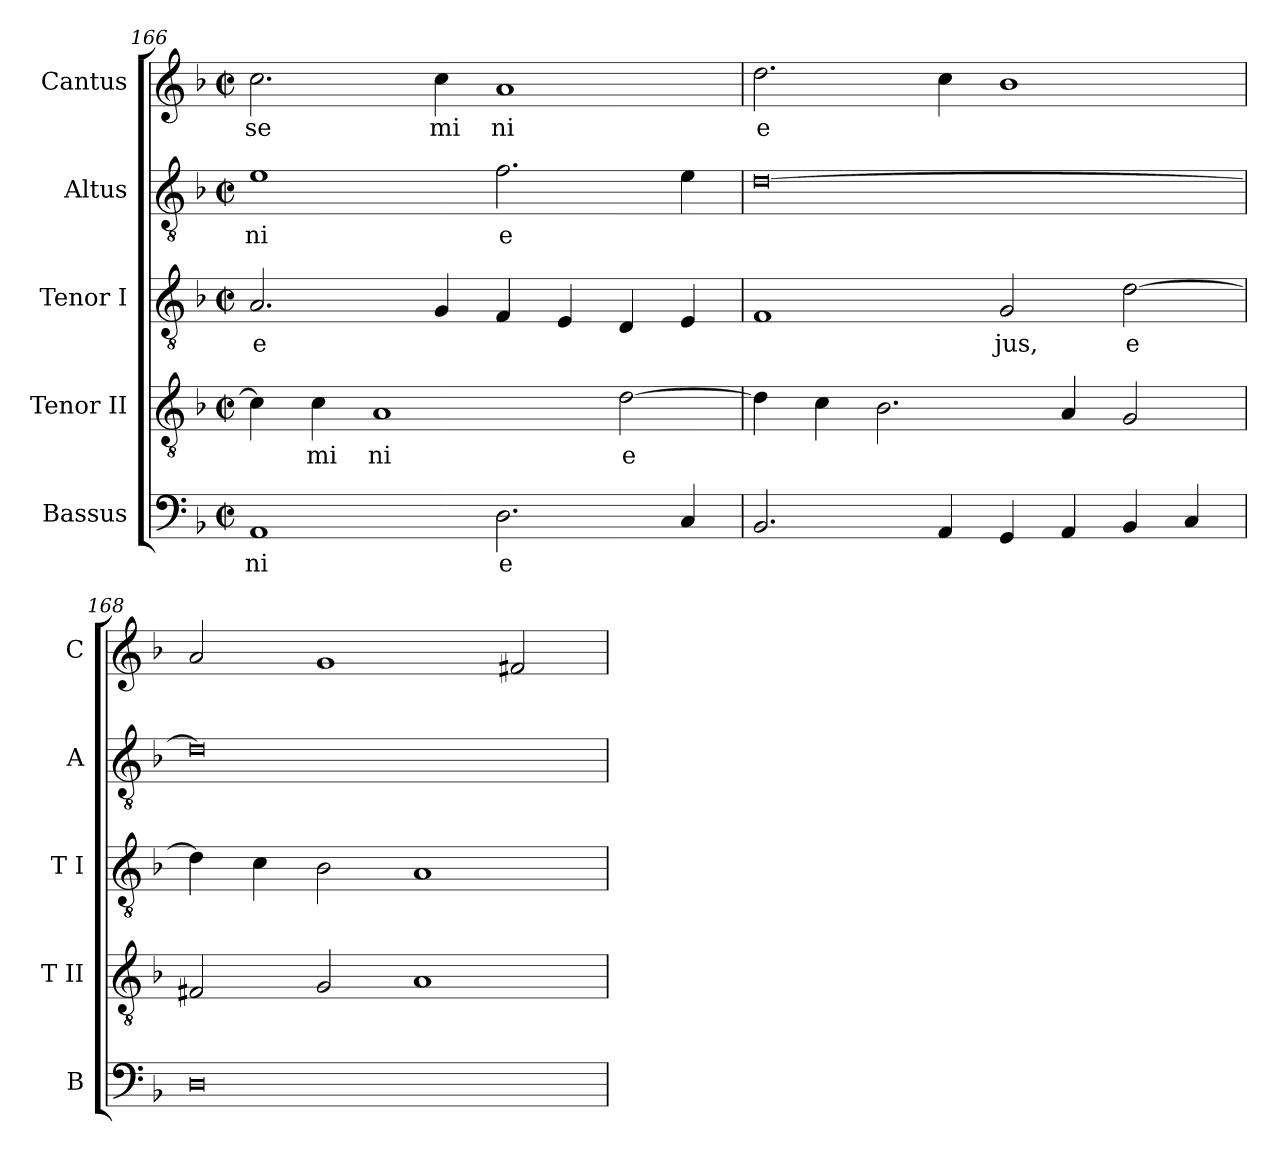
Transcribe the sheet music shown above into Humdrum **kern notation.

**kern	**text	**kern	**text	**kern	**text	**kern	**text	**kern	**text
*part5	*part5	*part4	*part4	*part3	*part3	*part2	*part2	*part1	*part1
*staff5	*staff5	*staff4	*staff4	*staff3	*staff3	*staff2	*staff2	*staff1	*staff1
*I"Bassus	*	*I"Tenor II	*	*I"Tenor I	*	*I"Altus	*	*I"Cantus	*
*I'B	*	*I'T II	*	*I'T I	*	*I'A	*	*I'C	*
*clefF4	*	*clefGv2	*	*clefGv2	*	*clefGv2	*	*clefG2	*
*k[b-]	*	*k[b-]	*	*k[b-]	*	*k[b-]	*	*k[b-]	*
*F:	*	*F:	*	*F:	*	*F:	*	*F:	*
*M2/2	*	*M2/2	*	*M2/2	*	*M2/2	*	*M2/2	*
*met(c|)	*	*met(c|)	*	*met(c|)	*	*met(c|)	*	*met(c|)	*
=166	=166	=166	=166	=166	=166	=166	=166	=166	=166
!	!LO:LY:b:cj	!	!LO:LY:b:cj	!	!LO:LY:b:cj	!	!LO:LY:b:cj	!	!LO:LY:b:cj
1AA	ni	4c\]	.	2.A/	e	1e	-ni	2.cc\	se
!	!	!	!LO:LY:b:cj	!	!	!	!	!	!
.	.	4c\	mi	.	.	.	.	.	.
!	!	!	!LO:LY:b:cj	!	!	!	!	!	!
.	.	1A	ni	.	.	.	.	.	.
!	!	!	!	!	!LO:LY:b:cj	!	!	!	!LO:LY:b:cj
.	.	.	.	4G/	.	.	.	4cc\	mi
!	!LO:LY:b:cj	!	!	!	!LO:LY:b:cj	!	!LO:LY:b:cj	!	!LO:LY:b:cj
2.D\	e	.	.	4F/	.	2.f\	e-	1a	ni
!	!	!	!	!	!LO:LY:b:cj	!	!	!	!
.	.	.	.	4E/	.	.	.	.	.
!	!	!	!LO:LY:b:cj	!	!LO:LY:b:cj	!	!	!	!
.	.	[>2d\	e	4D/	.	.	.	.	.
!	!LO:LY:b:cj	!	!	!	!LO:LY:b:cj	!	!LO:LY:b:cj	!	!
4C/	.	.	.	4E/	.	4e\	--	.	.
=167	=167	=167	=167	=167	=167	=167	=167	=167	=167
!	!LO:LY:b:cj	!	!LO:LY:b:cj	!	!LO:LY:b:cj	!	!LO:LY:b:cj	!	!LO:LY:b:cj
2.BB-/	.	4d\]	.	1F	.	[>0d	--	2.dd\	e
!	!	!	!LO:LY:b:cj	!	!	!	!	!	!
.	.	4c\	.	.	.	.	.	.	.
!	!	!	!LO:LY:b:cj	!	!	!	!	!	!
.	.	2.B-\	.	.	.	.	.	.	.
!	!LO:LY:b:cj	!	!	!	!	!	!	!	!LO:LY:b:cj
4AA/	.	.	.	.	.	.	.	4cc\	.
!	!LO:LY:b:cj	!	!	!	!LO:LY:b:cj	!	!	!	!LO:LY:b:cj
4GG/	.	.	.	2G/	jus,	.	.	1b-	.
!	!LO:LY:b:cj	!	!LO:LY:b:cj	!	!	!	!	!	!
4AA/	.	4A/	.	.	.	.	.	.	.
!	!LO:LY:b:cj	!	!LO:LY:b:cj	!	!LO:LY:b:cj	!	!	!	!
4BB-/	.	2G/	.	[>2d\	e	.	.	.	.
!	!LO:LY:b:cj	!	!	!	!	!	!	!	!
4C/	.	.	.	.	.	.	.	.	.
=168	=168	=168	=168	=168	=168	=168	=168	=168	=168
!	!LO:LY:b:cj	!	!LO:LY:b:cj	!	!LO:LY:b:cj	!	!LO:LY:b:cj	!	!LO:LY:b:cj
0D	.	2F#X/	.	4d\]	.	0d]	--	2a/	.
!	!	!	!	!	!LO:LY:b:cj	!	!	!	!
.	.	.	.	4c\	.	.	.	.	.
!	!	!	!LO:LY:b:cj	!	!LO:LY:b:cj	!	!	!	!LO:LY:b:cj
.	.	2G/	.	2B-\	.	.	.	1g	.
!	!	!	!LO:LY:b:cj	!	!LO:LY:b:cj	!	!	!	!
.	.	1A	.	1A	.	.	.	.	.
!	!	!	!	!	!	!	!	!	!LO:LY:b:cj
.	.	.	.	.	.	.	.	2f#/	.
=	=	=	=	=	=	=	=	=	=
*-	*-	*-	*-	*-	*-	*-	*-	*-	*-
